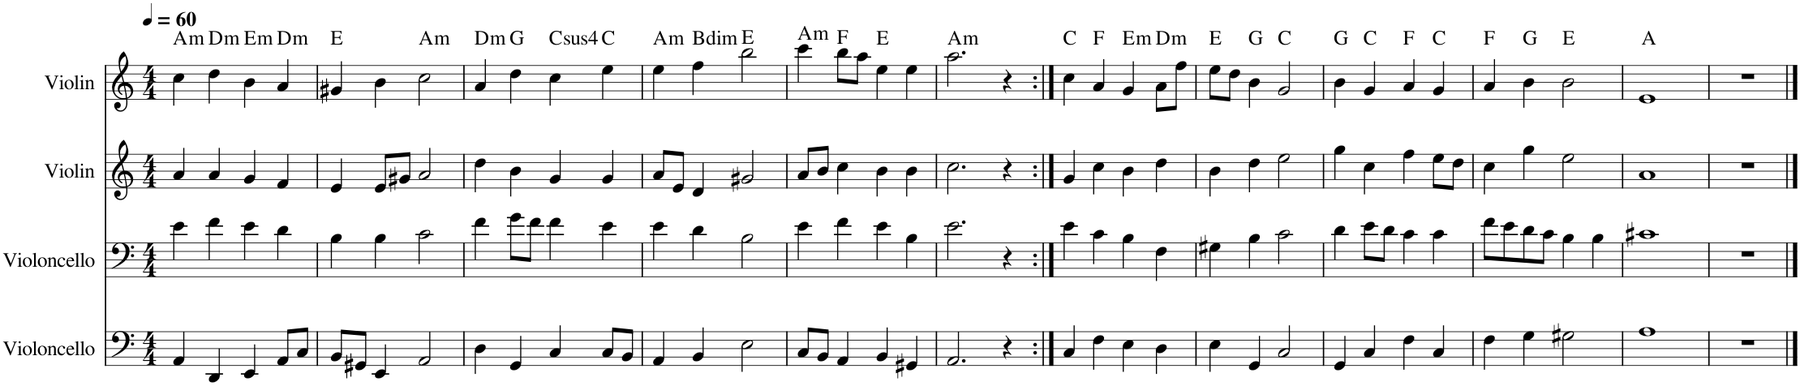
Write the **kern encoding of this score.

**kern	**kern	**kern	**kern	**harte
*part4	*part3	*part2	*part1	*part1
*staff4	*staff3	*staff2	*staff1	*
*I"Violoncello	*I"Violoncello	*I"Violin	*I"Violin	*
*I'Vc.	*I'Vc.	*I'Vln.	*I'Vln.	*
*clefF4	*clefF4	*clefG2	*clefG2	*
*k[]	*k[]	*k[]	*k[]	*
*M4/4	*M4/4	*M4/4	*M4/4	*
*MM60	*MM60	*MM60	*MM60	*
=1	=1	=1	=1	=1
!	!	!	!	!LO:H:kt=m
4AA/	4e\	4a/	4cc\	A:min
!	!	!	!	!LO:H:kt=m
4DD/	4f\	4a/	4dd\	D:min
!	!	!	!	!LO:H:kt=m
4EE/	4e\	4g/	4b\	E:min
!	!	!	!	!LO:H:kt=m
8AA/L	4d\	4f/	4a/	D:min
8C/J	.	.	.	.
=2	=2	=2	=2	=2
8BB/L	4B\	4e/	4g#X/	E:maj
8GG#X/J	.	.	.	.
4EE/	4B\	8e/L	4b\	.
.	.	8g#X/J	.	.
!	!	!	!	!LO:H:kt=m
2AA/	2c\	2a/	2cc\	A:min
=3	=3	=3	=3	=3
!	!	!	!	!LO:H:kt=m
4D\	4f\	4dd\	4a/	D:min
4GG/	8g\L	4b\	4dd\	G:maj
.	8f\J	.	.	.
!	!	!	!	!LO:H:kt=4
4C/	4f\	4g/	4cc\	C:sus4
8C/L	4e\	4g/	4ee\	C:maj
8BB/J	.	.	.	.
=4	=4	=4	=4	=4
!	!	!	!	!LO:H:kt=m
4AA/	4e\	8a/L	4ee\	A:min
.	.	8e/J	.	.
!	!	!	!	!LO:H:kt=dim
4BB/	4d\	4d/	4ff\	B:dim
2E\	2B\	2g#X/	2bb\	E:maj
=5	=5	=5	=5	=5
!	!	!	!	!LO:H:kt=m
8C/L	4e\	8a/L	4ccc\	A:min
8BB/J	.	8b/J	.	.
4AA/	4f\	4cc\	8bb\L	F:maj
.	.	.	8aa\J	.
4BB/	4e\	4b\	4ee\	E:maj
4GG#X/	4B\	4b\	4ee\	.
=6	=6	=6	=6	=6
!	!	!	!	!LO:H:kt=m
2.AA/	2.e\	2.cc\	2.aa\	A:min
4r	4r	4r	4r	.
=7:|!	=7:|!	=7:|!	=7:|!	=7:|!
4C/	4e\	4g/	4cc\	C:maj
4F\	4c\	4cc\	4a/	F:maj
!	!	!	!	!LO:H:kt=m
4E\	4B\	4b\	4g/	E:min
!	!	!	!	!LO:H:kt=m
4D\	4F\	4dd\	8a\L	D:min
.	.	.	8ff\J	.
=8	=8	=8	=8	=8
4E\	4G#X\	4b\	8ee\L	E:maj
.	.	.	8dd\J	.
4GG/	4B\	4dd\	4b\	G:maj
2C/	2c\	2ee\	2g/	C:maj
=9	=9	=9	=9	=9
4GG/	4d\	4gg\	4b\	G:maj
4C/	8e\L	4cc\	4g/	C:maj
.	8d\J	.	.	.
4F\	4c\	4ff\	4a/	F:maj
4C/	4c\	8ee\L	4g/	C:maj
.	.	8dd\J	.	.
=10	=10	=10	=10	=10
4F\	8f\L	4cc\	4a/	F:maj
.	8e\	.	.	.
4G\	8d\	4gg\	4b\	G:maj
.	8c\J	.	.	.
2G#X\	4B\	2ee\	2b\	E:maj
.	4B\	.	.	.
=11	=11	=11	=11	=11
1A	1c#X	1a	1e	A:maj
=12	=12	=12	=12	=12
1r	1r	1r	1r	.
==	==	==	==	==
*-	*-	*-	*-	*-
